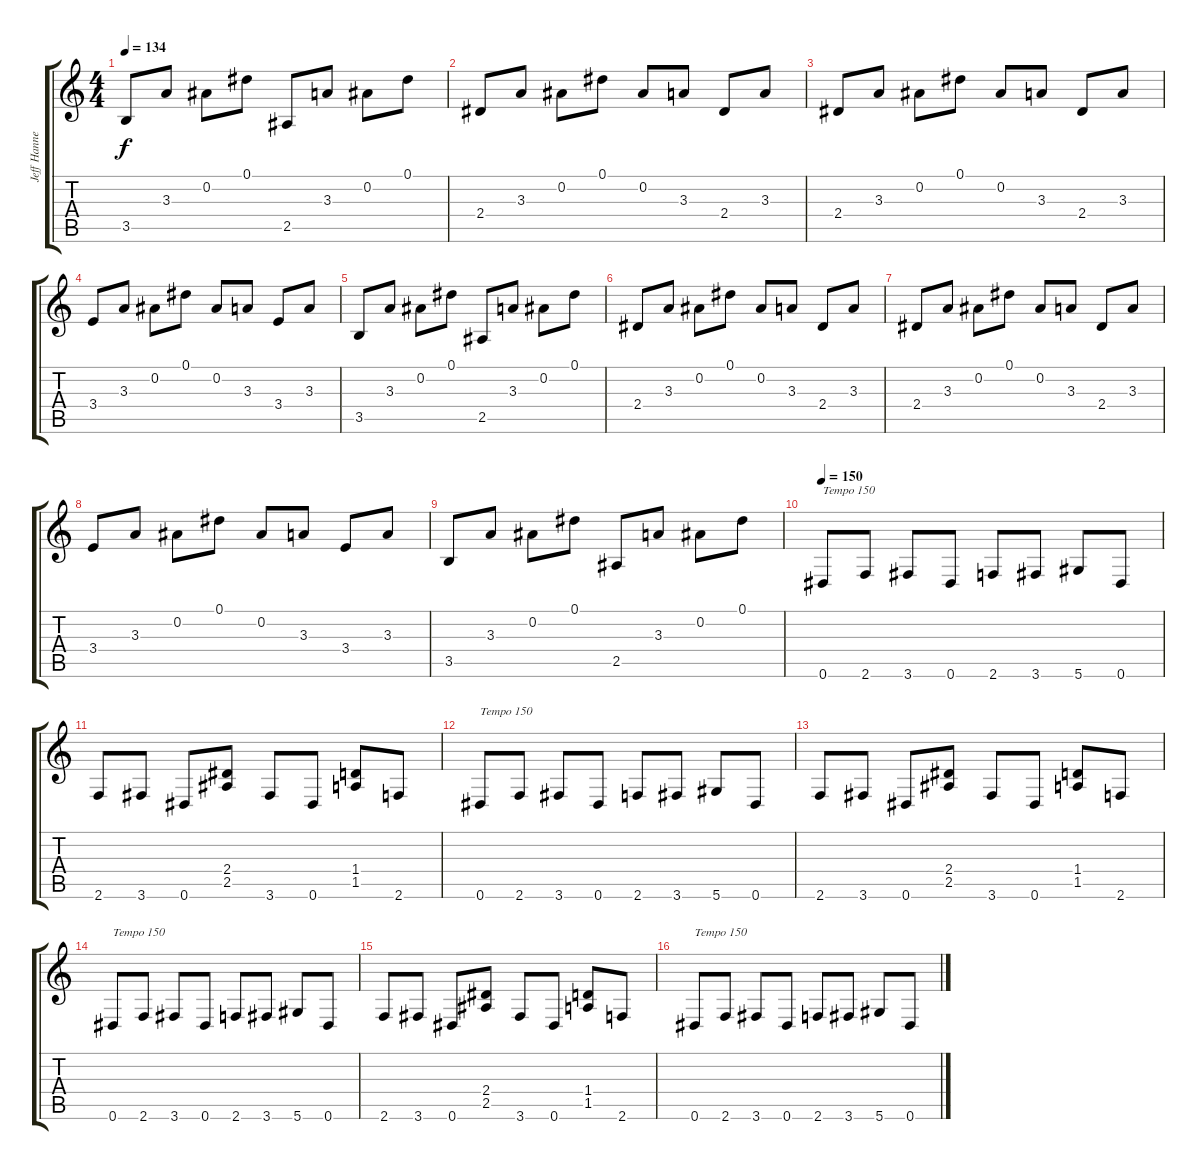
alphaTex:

\track ("Jeff Hanneman" "Jeff Hanne") {instrument distortionguitar}
\staff {score tabs}
\tuning (Eb4 Bb3 Gb3 Db3 Ab2 Eb2) {hide}
\ts (4 4)
\tempo 134
\clef g2
\ks c
3.5.8{dy f} 3.3.8 0.2.8 0.1.8 2.5.8 3.3.8 0.2.8 0.1.8 |
2.4.8 3.3.8 0.2.8 0.1.8 0.2.8 3.3.8 2.4.8 3.3.8 |
2.4.8 3.3.8 0.2.8 0.1.8 0.2.8 3.3.8 2.4.8 3.3.8 |
3.4.8 3.3.8 0.2.8 0.1.8 0.2.8 3.3.8 3.4.8 3.3.8 |
3.5.8 3.3.8 0.2.8 0.1.8 2.5.8 3.3.8 0.2.8 0.1.8 |
2.4.8 3.3.8 0.2.8 0.1.8 0.2.8 3.3.8 2.4.8 3.3.8 |
2.4.8 3.3.8 0.2.8 0.1.8 0.2.8 3.3.8 2.4.8 3.3.8 |
3.4.8 3.3.8 0.2.8 0.1.8 0.2.8 3.3.8 3.4.8 3.3.8 |
3.5.8 3.3.8 0.2.8 0.1.8 2.5.8 3.3.8 0.2.8 0.1.8 |
\tempo 150
0.6.8{txt "Tempo 150"} 2.6.8 3.6.8 0.6.8 2.6.8 3.6.8 5.6.8 0.6.8 |
2.6.8 3.6.8 0.6.8 (2.4 2.5).8 3.6.8 0.6.8 (1.4 1.5).8 2.6.8 |
0.6.8{txt "Tempo 150"} 2.6.8 3.6.8 0.6.8 2.6.8 3.6.8 5.6.8 0.6.8 |
2.6.8 3.6.8 0.6.8 (2.4 2.5).8 3.6.8 0.6.8 (1.4 1.5).8 2.6.8 |
0.6.8{txt "Tempo 150"} 2.6.8 3.6.8 0.6.8 2.6.8 3.6.8 5.6.8 0.6.8 |
2.6.8 3.6.8 0.6.8 (2.4 2.5).8 3.6.8 0.6.8 (1.4 1.5).8 2.6.8 |
0.6.8{txt "Tempo 150"} 2.6.8 3.6.8 0.6.8 2.6.8 3.6.8 5.6.8 0.6.8
